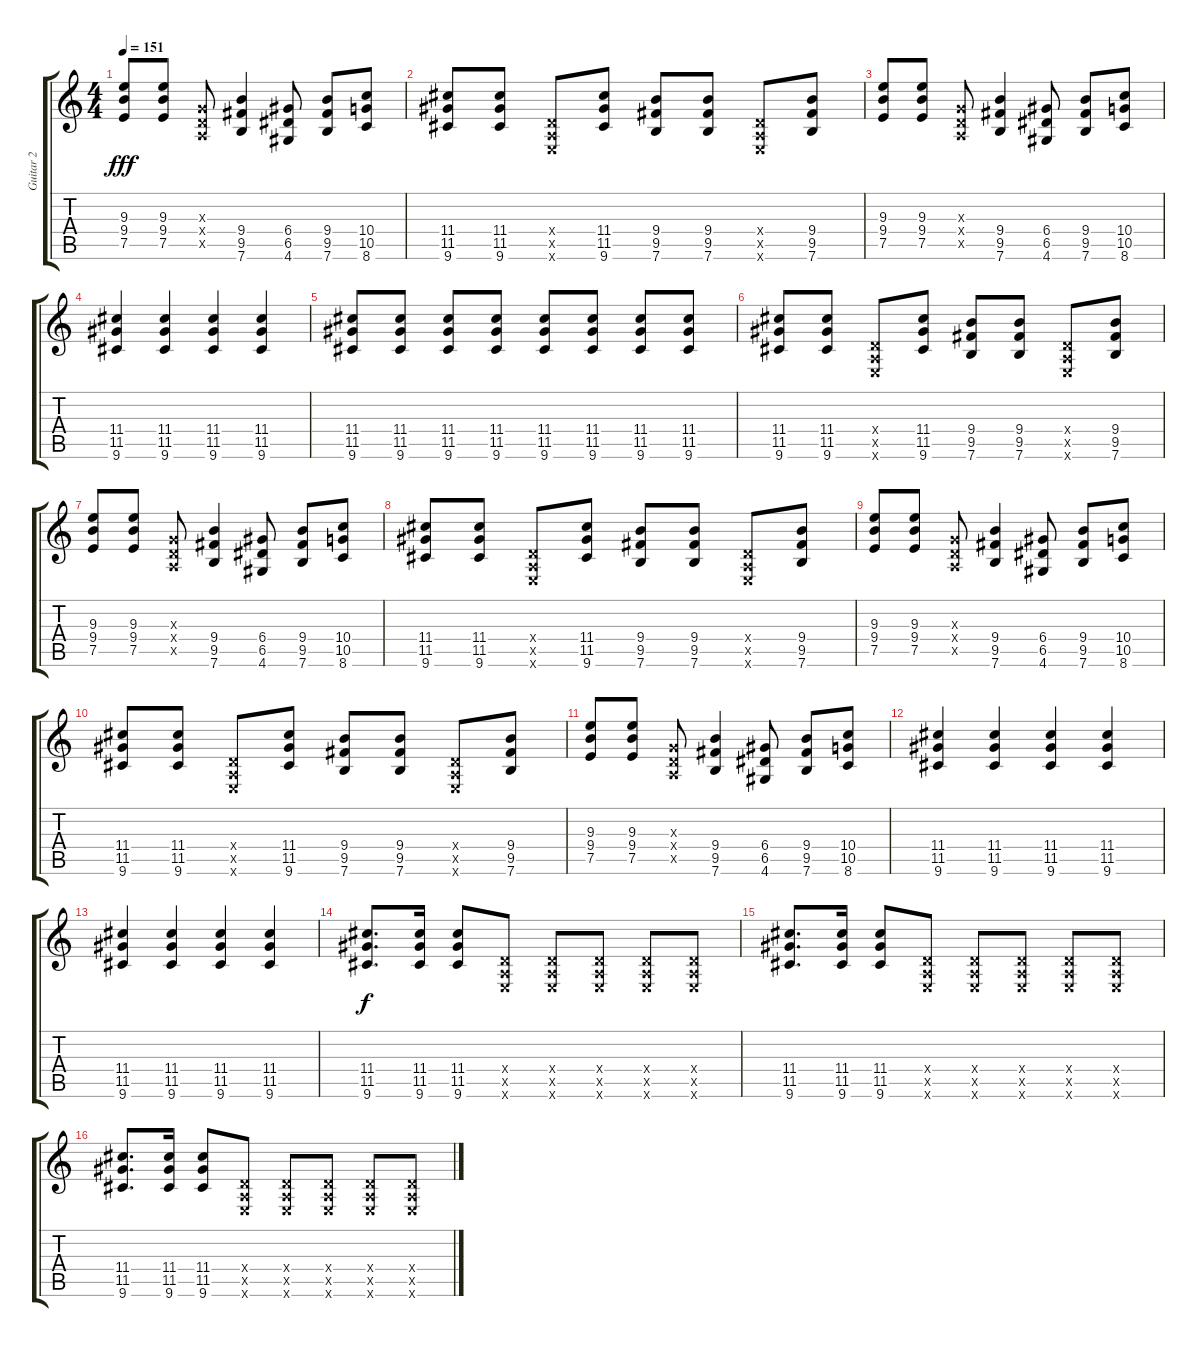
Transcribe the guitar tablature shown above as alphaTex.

\track ("Guitar 2" "Guitar 2") {instrument distortionguitar}
\staff {score tabs}
\tuning (E4 B3 G3 D3 A2 E2) {hide}
\ts (4 4)
\tempo 151
\clef g2
\ks c
(9.3 9.4 7.5).8{dy fff} (9.3 9.4 7.5).8 (0.3{x} 0.4{x} 0.5{x}).8 (9.4 9.5 7.6).4 (6.4 6.5 4.6).8 (9.4 9.5 7.6).8 (10.4 10.5 8.6).8 |
(11.4 11.5 9.6).8 (11.4 11.5 9.6).8 (0.4{x} 0.5{x} 0.6{x}).8 (11.4 11.5 9.6).8 (9.4 9.5 7.6).8 (9.4 9.5 7.6).8 (0.4{x} 0.5{x} 0.6{x}).8 (9.4 9.5 7.6).8 |
(9.3 9.4 7.5).8 (9.3 9.4 7.5).8 (0.3{x} 0.4{x} 0.5{x}).8 (9.4 9.5 7.6).4 (6.4 6.5 4.6).8 (9.4 9.5 7.6).8 (10.4 10.5 8.6).8 |
(11.4 11.5 9.6).4 (11.4 11.5 9.6).4 (11.4 11.5 9.6).4 (11.4 11.5 9.6).4 |
(11.4 11.5 9.6).8 (11.4 11.5 9.6).8 (11.4 11.5 9.6).8 (11.4 11.5 9.6).8 (11.4 11.5 9.6).8 (11.4 11.5 9.6).8 (11.4 11.5 9.6).8 (11.4 11.5 9.6).8 |
(11.4 11.5 9.6).8 (11.4 11.5 9.6).8 (0.4{x} 0.5{x} 0.6{x}).8 (11.4 11.5 9.6).8 (9.4 9.5 7.6).8 (9.4 9.5 7.6).8 (0.4{x} 0.5{x} 0.6{x}).8 (9.4 9.5 7.6).8 |
(9.3 9.4 7.5).8 (9.3 9.4 7.5).8 (0.3{x} 0.4{x} 0.5{x}).8 (9.4 9.5 7.6).4 (6.4 6.5 4.6).8 (9.4 9.5 7.6).8 (10.4 10.5 8.6).8 |
(11.4 11.5 9.6).8 (11.4 11.5 9.6).8 (0.4{x} 0.5{x} 0.6{x}).8 (11.4 11.5 9.6).8 (9.4 9.5 7.6).8 (9.4 9.5 7.6).8 (0.4{x} 0.5{x} 0.6{x}).8 (9.4 9.5 7.6).8 |
(9.3 9.4 7.5).8 (9.3 9.4 7.5).8 (0.3{x} 0.4{x} 0.5{x}).8 (9.4 9.5 7.6).4 (6.4 6.5 4.6).8 (9.4 9.5 7.6).8 (10.4 10.5 8.6).8 |
(11.4 11.5 9.6).8 (11.4 11.5 9.6).8 (0.4{x} 0.5{x} 0.6{x}).8 (11.4 11.5 9.6).8 (9.4 9.5 7.6).8 (9.4 9.5 7.6).8 (0.4{x} 0.5{x} 0.6{x}).8 (9.4 9.5 7.6).8 |
(9.3 9.4 7.5).8 (9.3 9.4 7.5).8 (0.3{x} 0.4{x} 0.5{x}).8 (9.4 9.5 7.6).4 (6.4 6.5 4.6).8 (9.4 9.5 7.6).8 (10.4 10.5 8.6).8 |
(11.4 11.5 9.6).4 (11.4 11.5 9.6).4 (11.4 11.5 9.6).4 (11.4 11.5 9.6).4 |
(11.4 11.5 9.6).4 (11.4 11.5 9.6).4 (11.4 11.5 9.6).4 (11.4 11.5 9.6).4 |
(11.4 11.5 9.6).8{d dy f} (11.4 11.5 9.6).16 (11.4 11.5 9.6).8 (0.4{x} 0.5{x} 0.6{x}).8 (0.4{x} 0.5{x} 0.6{x}).8 (0.4{x} 0.5{x} 0.6{x}).8 (0.4{x} 0.5{x} 0.6{x}).8 (0.4{x} 0.5{x} 0.6{x}).8 |
(11.4 11.5 9.6).8{d} (11.4 11.5 9.6).16 (11.4 11.5 9.6).8 (0.4{x} 0.5{x} 0.6{x}).8 (0.4{x} 0.5{x} 0.6{x}).8 (0.4{x} 0.5{x} 0.6{x}).8 (0.4{x} 0.5{x} 0.6{x}).8 (0.4{x} 0.5{x} 0.6{x}).8 |
(11.4 11.5 9.6).8{d} (11.4 11.5 9.6).16 (11.4 11.5 9.6).8 (0.4{x} 0.5{x} 0.6{x}).8 (0.4{x} 0.5{x} 0.6{x}).8 (0.4{x} 0.5{x} 0.6{x}).8 (0.4{x} 0.5{x} 0.6{x}).8 (0.4{x} 0.5{x} 0.6{x}).8
